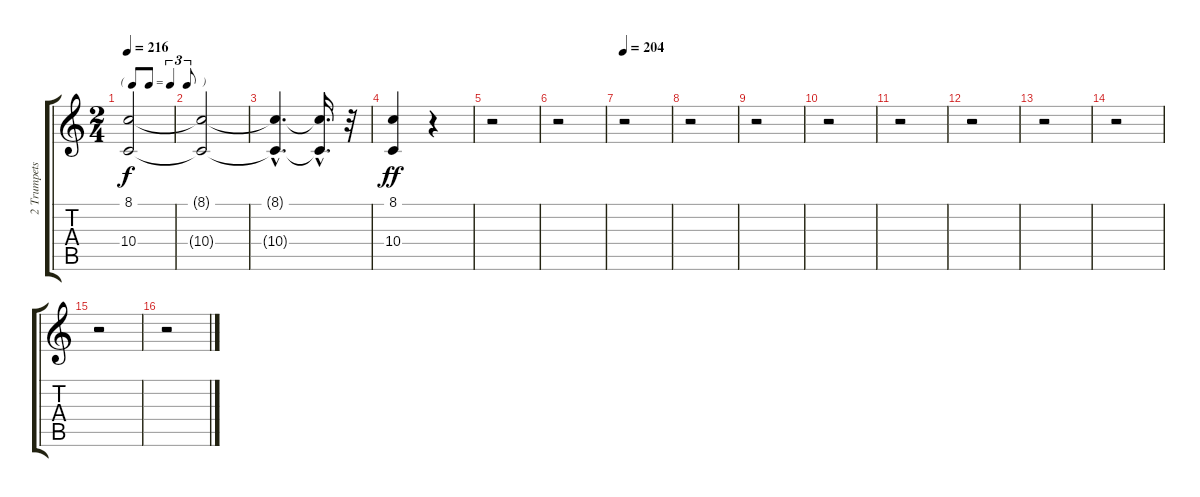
\track ("2 Trumpets in C" "2 Trumpets") {instrument trumpet}
\staff {score tabs}
\tuning (E4 B3 G3 D3 A2 E2) {hide}
\ts (2 4)
\tf triplet8th
\tempo 216
\clef g2
\ks c
(8.1{t} 10.4{t}).2{dy f} |
(8.1{t} 10.4{t}).2 |
(8.1{hac t} 10.4{hac t}).4{d} (8.1{hac t} 10.4{hac t}).16{d} r.32 |
(8.1 10.4).4{dy ff} r.4 |
r.2 |
r.2 |
\tempo 204
r.2 |
r.2 |
r.2 |
r.2 |
r.2 |
r.2 |
r.2 |
r.2 |
r.2 |
r.2
